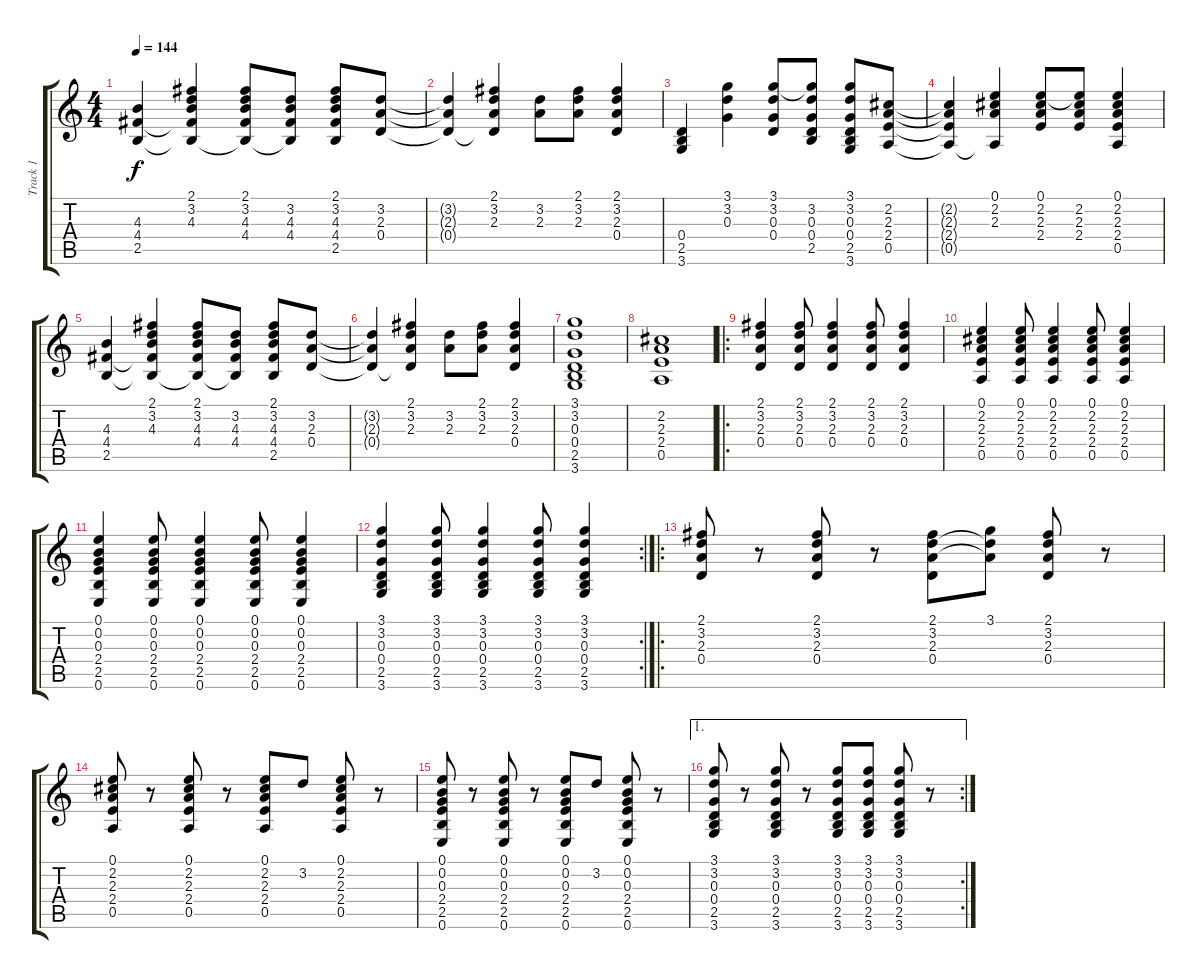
\track ("Track 1" "Track 1") {instrument electricguitarclean}
\staff {score tabs}
\tuning (E4 B3 G3 D3 A2 E2) {hide}
\ts (4 4)
\tempo 144
\clef g2
\ks c
(4.3 4.4 2.5).4{dy f} (2.1 3.2 4.3 4.4{t} 2.5{t}).4 (2.1 3.2 4.3 4.4 2.5{t}).8 (3.2 4.3 4.4 2.5{t}).8 (2.1 3.2 4.3 4.4 2.5).8 (3.2 2.3 0.4).8 |
(3.2{t} 2.3{t} 0.4{t}).4 (2.1 3.2 2.3 0.4{t}).4 (3.2 2.3).8 (2.1 3.2 2.3).8 (2.1 3.2 2.3 0.4).4 |
(0.4 2.5 3.6).4 (3.1 3.2 0.3).4 (3.1 3.2 0.3 0.4).8 (3.1{t} 3.2 0.3 0.4 2.5).8 (3.1 3.2 0.3 0.4 2.5 3.6).8 (2.2 2.3 2.4 0.5).8 |
(2.2{t} 2.3{t} 2.4{t} 0.5{t}).4 (0.1 2.2 2.3 0.5{t}).4 (0.1 2.2 2.3 2.4).8 (0.1{t} 2.2 2.3 2.4).8 (0.1 2.2 2.3 2.4 0.5).4 |
(4.3 4.4 2.5).4 (2.1 3.2 4.3 4.4{t} 2.5{t}).4 (2.1 3.2 4.3 4.4 2.5{t}).8 (3.2 4.3 4.4 2.5{t}).8 (2.1 3.2 4.3 4.4 2.5).8 (3.2 2.3 0.4).8 |
(3.2{t} 2.3{t} 0.4{t}).4 (2.1 3.2 2.3 0.4{t}).4 (3.2 2.3).8 (2.1 3.2 2.3).8 (2.1 3.2 2.3 0.4).4 |
(3.1 3.2 0.3 0.4 2.5 3.6).1 |
(2.2 2.3 2.4 0.5).1 |
\ro
(2.1 3.2 2.3 0.4).4 (2.1 3.2 2.3 0.4).8 (2.1 3.2 2.3 0.4).4 (2.1 3.2 2.3 0.4).8 (2.1 3.2 2.3 0.4).4 |
(0.1 2.2 2.3 2.4 0.5).4 (0.1 2.2 2.3 2.4 0.5).8 (0.1 2.2 2.3 2.4 0.5).4 (0.1 2.2 2.3 2.4 0.5).8 (0.1 2.2 2.3 2.4 0.5).4 |
(0.1 0.2 0.3 2.4 2.5 0.6).4 (0.1 0.2 0.3 2.4 2.5 0.6).8 (0.1 0.2 0.3 2.4 2.5 0.6).4 (0.1 0.2 0.3 2.4 2.5 0.6).8 (0.1 0.2 0.3 2.4 2.5 0.6).4 |
\rc 2
(3.1 3.2 0.3 0.4 2.5 3.6).4 (3.1 3.2 0.3 0.4 2.5 3.6).8 (3.1 3.2 0.3 0.4 2.5 3.6).4 (3.1 3.2 0.3 0.4 2.5 3.6).8 (3.1 3.2 0.3 0.4 2.5 3.6).4 |
\ro
(2.1 3.2 2.3 0.4).8 r.8 (2.1 3.2 2.3 0.4).8 r.8 (2.1 3.2 2.3 0.4).8 (3.1 3.2{t} 2.3{t}).8 (2.1 3.2 2.3 0.4).8 r.8 |
(0.1 2.2 2.3 2.4 0.5).8 r.8 (0.1 2.2 2.3 2.4 0.5).8 r.8 (0.1 2.2 2.3 2.4 0.5).8 3.2.8 (0.1 2.2 2.3 2.4 0.5).8 r.8 |
(0.1 0.2 0.3 2.4 2.5 0.6).8 r.8 (0.1 0.2 0.3 2.4 2.5 0.6).8 r.8 (0.1 0.2 0.3 2.4 2.5 0.6).8 3.2.8 (0.1 0.2 0.3 2.4 2.5 0.6).8 r.8 |
\ae 1
\rc 2
(3.1 3.2 0.3 0.4 2.5 3.6).8 r.8 (3.1 3.2 0.3 0.4 2.5 3.6).8 r.8 (3.1 3.2 0.3 0.4 2.5 3.6).8 (3.1 3.2 0.3 0.4 2.5 3.6).8 (3.1 3.2 0.3 0.4 2.5 3.6).8 r.8
